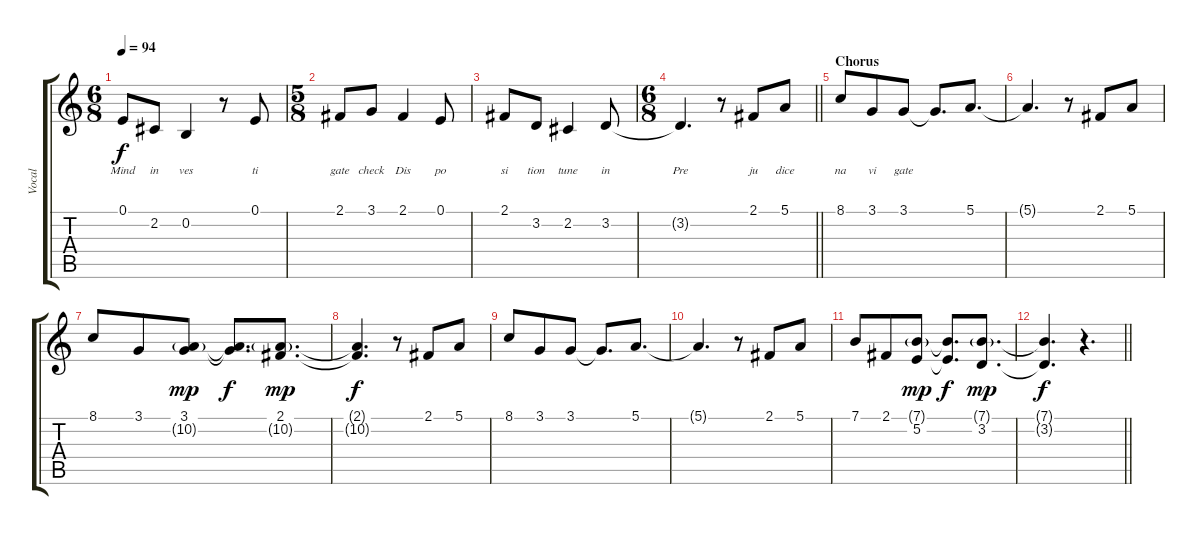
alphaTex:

\track ("Vocal" "Vocal") {instrument acousticgrandpiano}
\staff {score tabs}
\tuning (E4 B3 G3 D3 A2 E2) {hide}
\ts (6 8)
\tempo 94
\clef g2
\ks c
0.1.8{lyrics (0 "Mind") lyrics (1 "") lyrics (2 "") lyrics (3 "") lyrics (4 "") dy f} 2.2.8{lyrics (0 "in") lyrics (1 "") lyrics (2 "") lyrics (3 "") lyrics (4 "")} 0.2.4{lyrics (0 "ves") lyrics (1 "") lyrics (2 "") lyrics (3 "") lyrics (4 "")} r.8 0.1.8{lyrics (0 "ti") lyrics (1 "") lyrics (2 "") lyrics (3 "") lyrics (4 "")} |
\ts (5 8)
2.1.8{lyrics (0 "gate") lyrics (1 "") lyrics (2 "") lyrics (3 "") lyrics (4 "")} 3.1.8{lyrics (0 "check") lyrics (1 "") lyrics (2 "") lyrics (3 "") lyrics (4 "")} 2.1.4{lyrics (0 "Dis") lyrics (1 "") lyrics (2 "") lyrics (3 "") lyrics (4 "")} 0.1.8{lyrics (0 "po") lyrics (1 "") lyrics (2 "") lyrics (3 "") lyrics (4 "")} |
2.1.8{lyrics (0 "si") lyrics (1 "") lyrics (2 "") lyrics (3 "") lyrics (4 "")} 3.2.8{lyrics (0 "tion") lyrics (1 "") lyrics (2 "") lyrics (3 "") lyrics (4 "")} 2.2.4{lyrics (0 "tune") lyrics (1 "") lyrics (2 "") lyrics (3 "") lyrics (4 "")} 3.2.8{lyrics (0 "in") lyrics (1 "") lyrics (2 "") lyrics (3 "") lyrics (4 "")} |
\ts (6 8)
\barLineRight lightlight
3.2{t}.4{d lyrics (0 "Pre") lyrics (1 "") lyrics (2 "") lyrics (3 "") lyrics (4 "")} r.8 2.1.8{lyrics (0 "ju") lyrics (1 "") lyrics (2 "") lyrics (3 "") lyrics (4 "")} 5.1.8{lyrics (0 "dice") lyrics (1 "") lyrics (2 "") lyrics (3 "") lyrics (4 "")} |
\section ("" "Chorus")
8.1.8{lyrics (0 "na") lyrics (1 "") lyrics (2 "") lyrics (3 "") lyrics (4 "")} 3.1.8{lyrics (0 "vi") lyrics (1 "") lyrics (2 "") lyrics (3 "") lyrics (4 "")} 3.1.8{lyrics (0 "gate") lyrics (1 "") lyrics (2 "") lyrics (3 "") lyrics (4 "")} 3.1{t}.8{d} 5.1.8{d} |
5.1{t}.4{d} r.8 2.1.8 5.1.8 |
8.1.8 3.1.8 (3.1 10.2{g}).8{dy mp} (3.1{t} 10.2{t}).8{d dy f} (2.1 10.2{g}).8{d dy mp} |
(2.1{t} 10.2{t}).4{d dy f} r.8 2.1.8 5.1.8 |
8.1.8 3.1.8 3.1.8 3.1{t}.8{d} 5.1.8{d} |
5.1{t}.4{d} r.8 2.1.8 5.1.8 |
7.1.8 2.1.8 (7.1{g} 5.2).8{dy mp} (7.1{t} 5.2{t}).8{d dy f} (7.1{g} 3.2).8{d dy mp} |
\barLineRight lightlight
(7.1{t} 3.2{t}).4{d dy f} r.4{d}
